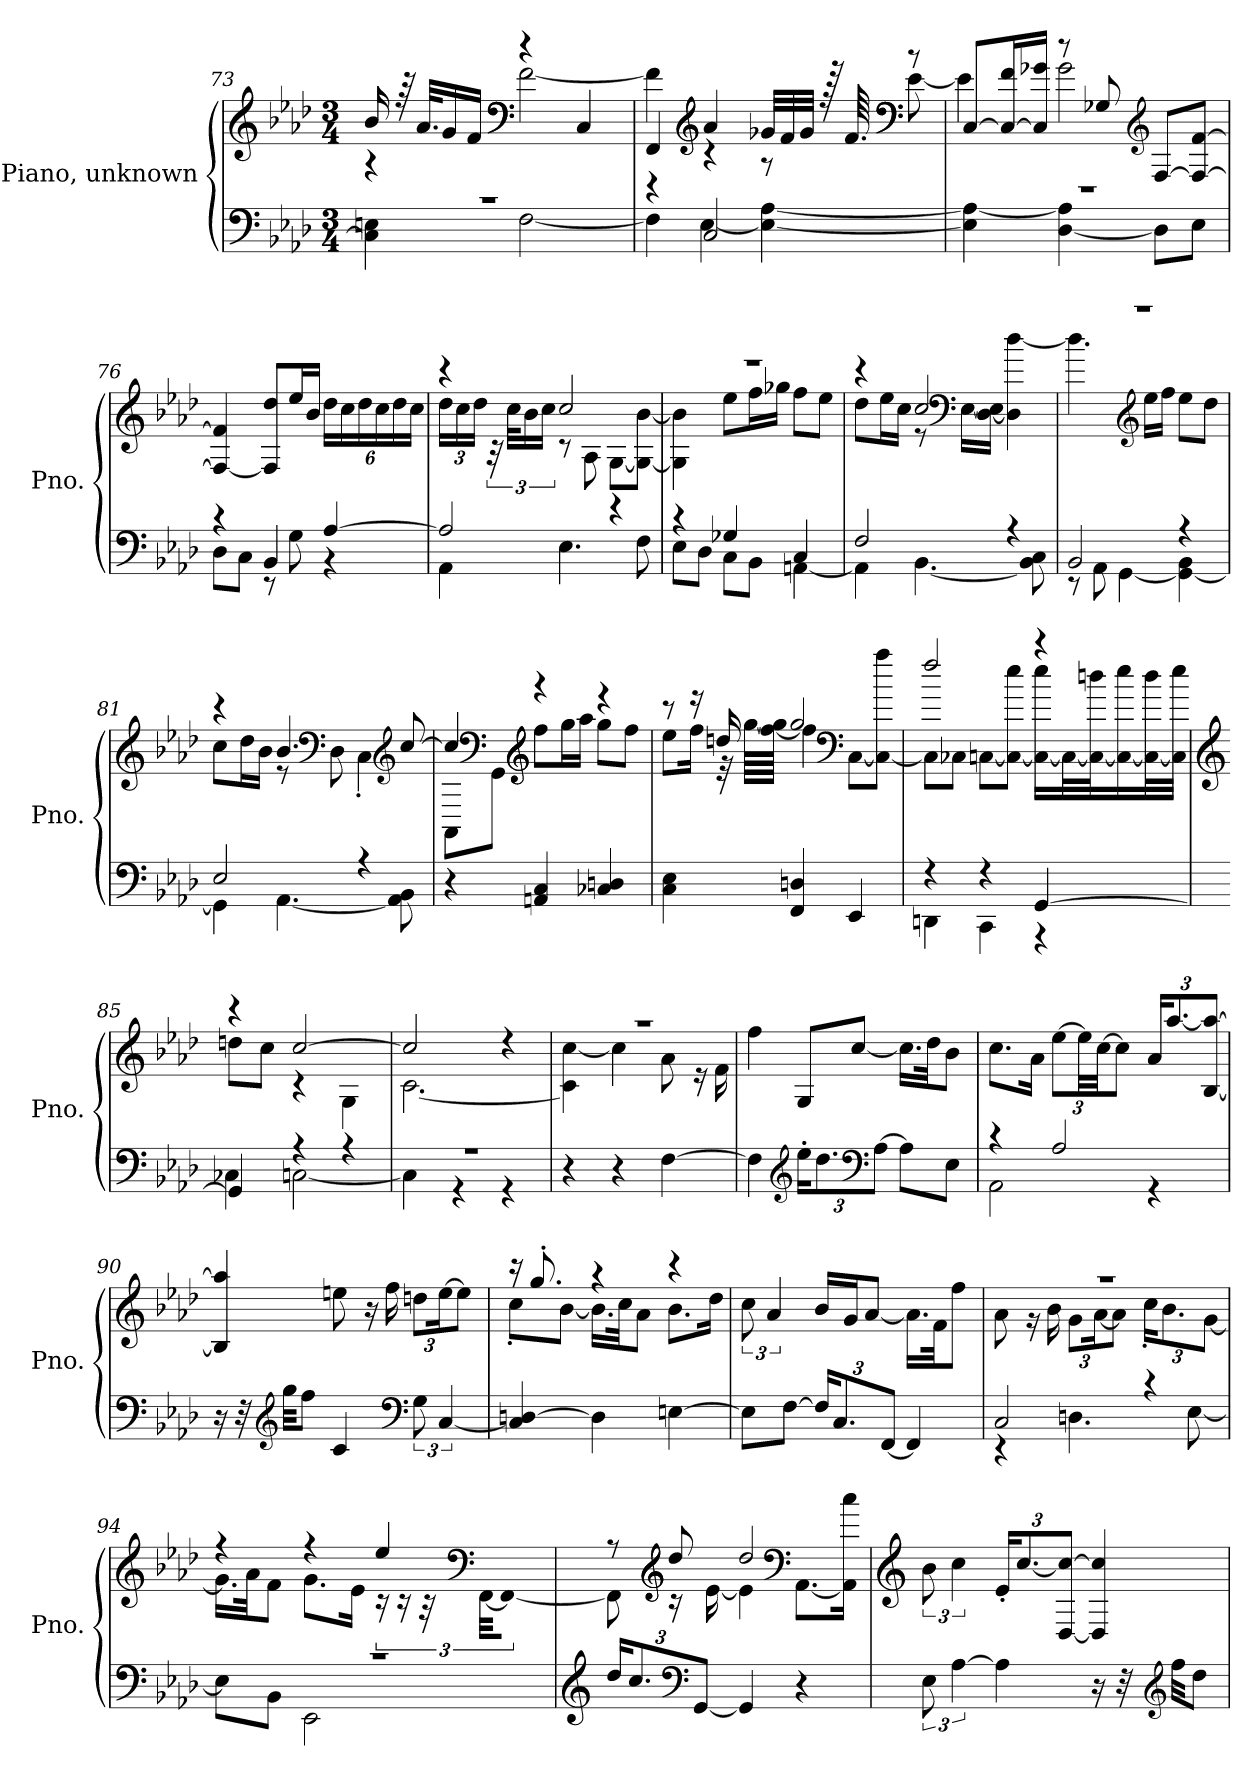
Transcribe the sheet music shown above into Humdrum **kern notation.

**kern	**kern
*part1	*part1
*staff2	*staff1
*I"Piano, unknown	*
*I'Pno.	*
!!LO:LB:g=z
*clefF4	*clefG2
*k[b-e-a-d-]	*k[b-e-a-d-]
*M3/4	*M3/4
=73	=73
*^	*^
2.r	4C\] 4En\	16b-/	4r
.	.	64r	.
.	.	32.a-/KLL	.
.	.	16g/	.
.	.	16f/JJ	.
*	*	*clefF4	*
.	[2F\	4r	[2f\
.	.	4C/	.
=74	=74	=74	=74
4r	4F\]	4FF/	4f\]
*	*	*clefG2	*
2C/	[4E-\	4a-/	4r
.	4E-\_ [4A-\	32g-X/LLL	8r
.	.	32f/	.
.	.	32g-/JJJ	.
.	.	128r	.
.	.	64.f/	.
*	*	*clefF4	*
.	.	8r	[8e-\
=75	=75	=75	=75
2.r	4E-\] 4A-\_	[8C/L	4e-\]
.	.	16C/_ 16f/L	.
.	.	16C/] 16g-X/JJ	.
.	[4D-\ 4A-\]	8r	2g-\
.	.	8G-X/	.
*	*	*clefG2	*
.	8D-\L]	[8F/L	.
.	8E-\J	8F/_ [8f/J	.
*	*	*v	*v
!!LO:LB:g=z
=76	=76	=76
4r	8D-\L	4F/_ 4f/]
.	8C\J	.
4BB-/	8r	8F/] 8dd-/L
.	8G\	16ee-/L
.	.	16b-/JJ
*	*	*Xbrackettup
[4A-/	4r	24dd-\LL
.	.	24cc\
.	.	24dd-\
.	.	24cc\
.	.	24dd-\
.	.	24cc\JJ
=77	=77	=77
*	*	*^
2A-/]	4AA-\	4r	24dd-\LL
.	.	.	24cc\
.	.	.	24dd-\JJ
*	*	*	*brackettup
.	.	.	48r
.	.	.	48cc\KLL
.	.	.	24b-\
.	.	.	24cc\JJ
.	4.E-\	2cc/	8r
.	.	.	8A-\
4r	.	.	[8G\L
.	8F\	.	8G\_ [8b-\J
=78	=78	=78	=78
4r	8E-\L	2.r	4G\] 4b-\]
.	8D-\J	.	.
4G-X/	8C\L	.	8ee-\L
.	8BB-\J	.	16ff\L
.	.	.	16gg-X\JJ
4C/	[4AAn\	.	8ff\L
.	.	.	8ee-\J
=79	=79	=79	=79
2F/	4AA\]	4r	8dd-\L
.	.	.	16ee-\L
.	.	.	16cc\JJ
.	[4.BB-\	2cc/	8r
*	*	*clefF4	*
.	.	.	[16E-\LL
.	.	.	[16D-\ 16E-\]JJ
4r	.	.	4D-\] [4dd-\
.	8BB-\] 8C\	.	.
!!LO:PB:g=z	!!
=80	=80	=80	=80
2BB-/	8r	2.r	4.dd-\]
.	8AA-\	.	.
.	[4GG\	.	.
*	*	*clefG2	*
.	.	.	16ee-\LL
.	.	.	16ff\JJ
4r	4GG\_ 4BB-\	.	8ee-\L
.	.	.	8dd-\J
=81	=81	=81	=81
2E-/	4GG\]	4r	8cc\L
.	.	.	16dd-\L
.	.	.	16b-\JJ
.	[4.AA-\	4.b-/	8r
*	*	*clefF4	*
.	.	.	8D-\
4r	.	.	4C'\
*	*	*clefG2	*
.	8AA-\] 8BB-\	[8cc/	.
*v	*v	*	*
=82	=82	=82
4r	4cc/]	8AA-\L
*	*clefF4	*
.	.	8GG\J
*	*clefG2	*
4AAn/ 4C/	4r	8ff\L
.	.	16gg\L
.	.	16aa-\JJ
4C-X/ 4Dn/	4r	8gg\L
.	.	8ff\J
!!LO:LB:g=z	!!
=83	=83	=83
4C\ 4E-\	8r	8ee-\L
.	16r	16ff\Jk
.	16ddn/	32r
.	.	[64gg\LLLL
.	.	[64ff\ 64gg\]JJJJ
4FF/ 4Dn/	2gg/	4ff\]
*	*clefF4	*
4EE-/	.	[8C\L
.	.	8C\_ 8aa-\J
=84	=84	=84
*^	*	*
4r	4DDn\	2ff/	8C\L]
.	.	.	8C-X\J
4r	4CC\	.	[8Cn\L
.	.	.	8C\_ 8ee-\J
[4GG/	4r	4r	16C\_ 16ee-\LL
.	.	.	32C\L_
.	.	.	32C\_ 32ddn\J
.	.	.	16C\_ 16ee-\
.	.	.	32C\_ 32dd\L
.	.	.	32C\] 32ee-\JJJ
=85	=85	=85	=85
*	*	*clefG2	*
4GG/]	4C-X\	4r	8ddn\L
.	.	.	8cc\J
4r	[2Cn\	[2cc/	4r
4r	.	.	4G\
=86	=86	=86	=86
2.r	4C\]	2cc/]	[2.c\
.	4r	.	.
.	4r	4r	.
*v	*v	*	*
!!LO:LB:g=z	!!
=87	=87	=87
4r	2.r	4c\] [4cc\
4r	.	4cc\]
[4F\	.	8a-\
.	.	16r
.	.	16f\
*	*v	*v
=88	=88
4F\]	4ff\
*clefG2	*
*Xbrackettup	*
24ee-'\KL	8G/L
12.dd-\	.
.	[8cc/J
*clefF4	*
[12A-\J	.
8A-\L]	16.cc\LL]
.	32dd-\JK
8E-\J	8b-\J
=89	=89
*^	*
4r	2AA-\	8.cc\L
.	.	16a-\Jk
*	*	*Xbrackettup
2A-/	.	[12ee-\L
.	.	48ee-\LL]
.	.	[48cc\JJ
.	.	8cc\J]
.	4r	24a-/KL
.	.	[12.aa-/
.	.	[12B-/ 12aa-/_J
*v	*v	*
=90	=90
16r	4B-/] 4aa-/]
32r	.
*clefG2	*
32gg\KKL	.
8ff\J	.
4c/	8een\
.	16r
.	16ff\
*clefF4	*
*brackettup	*
12G\	12ddn\L
[6C/	[24ee\K
.	8ee\J]
!!LO:LB:g=z
=91	=91
*	*^
4C/] [4Dn/	16r	8cc'\L
.	8.gg'/	.
.	.	[8b-\J
4D\]	4r	16.b-\LL]
.	.	32cc\JK
.	.	8a-\J
[4En\	4r	8.b-\L
.	.	16dd-\Jk
*	*v	*v
=92	=92
*	*brackettup
8E\L]	12cc\
.	6a-/
[8F\J	.
*Xbrackettup	*
24F/KL]	16b-/LL
12.C/	.
.	16g/J
.	[8a-/J
[12FF/J	.
4FF/]	16.a-\LL]
.	32f\JK
.	8ff\J
=93	=93
*^	*^
2C/	4r	2.r	8a-\
.	.	.	16r
.	.	.	16b-\
*	*	*	*Xbrackettup
.	4.Dn\	.	12g\L
.	.	.	[24a-\K
.	.	.	8a-\J]
4r	.	.	24cc'\KL
.	.	.	12.b-\
.	[8E-\	.	.
.	.	.	[12g\J
!!LO:LB:g=z	!!
=94	=94	=94	=94
2.r	8E-\L]	4r	16.g\LL]
.	.	.	32a-\JK
.	8BB-\J	.	8f\J
.	2EE-\	4r	8.g\L
.	.	.	16e-\Jk
*	*	*	*brackettup
.	.	4ee-/	24r
.	.	.	24r
.	.	.	48r
*	*	*clefF4	*
.	.	.	[48FF\KKL
.	.	.	8FF\J_
*v	*v	*	*
=95	=95	=95
*clefG2	*	*
24dd-/KL	8r	8FF\]
12.cc/	.	.
*	*clefG2	*
.	8dd-/	16r
*clefF4	*	*
[12GG/J	.	.
.	.	[16e-\
4GG/]	2dd-/	4e-\]
*	*clefF4	*
4r	.	[8.AA-\L
.	.	16AA-\] 16cc\Jk
*	*v	*v
=96	=96
*	*clefG2
*brackettup	*
12E-\	12b-\
[6A-\	6cc\
*	*Xbrackettup
4A-\]	24e-'/KL
.	[12.cc/
.	[12D-/ 12cc/_J
16r	4D-/] 4cc/]
32r	.
*clefG2	*
32ff\KKL	.
8dd-\J	.
=	=
*-	*-
